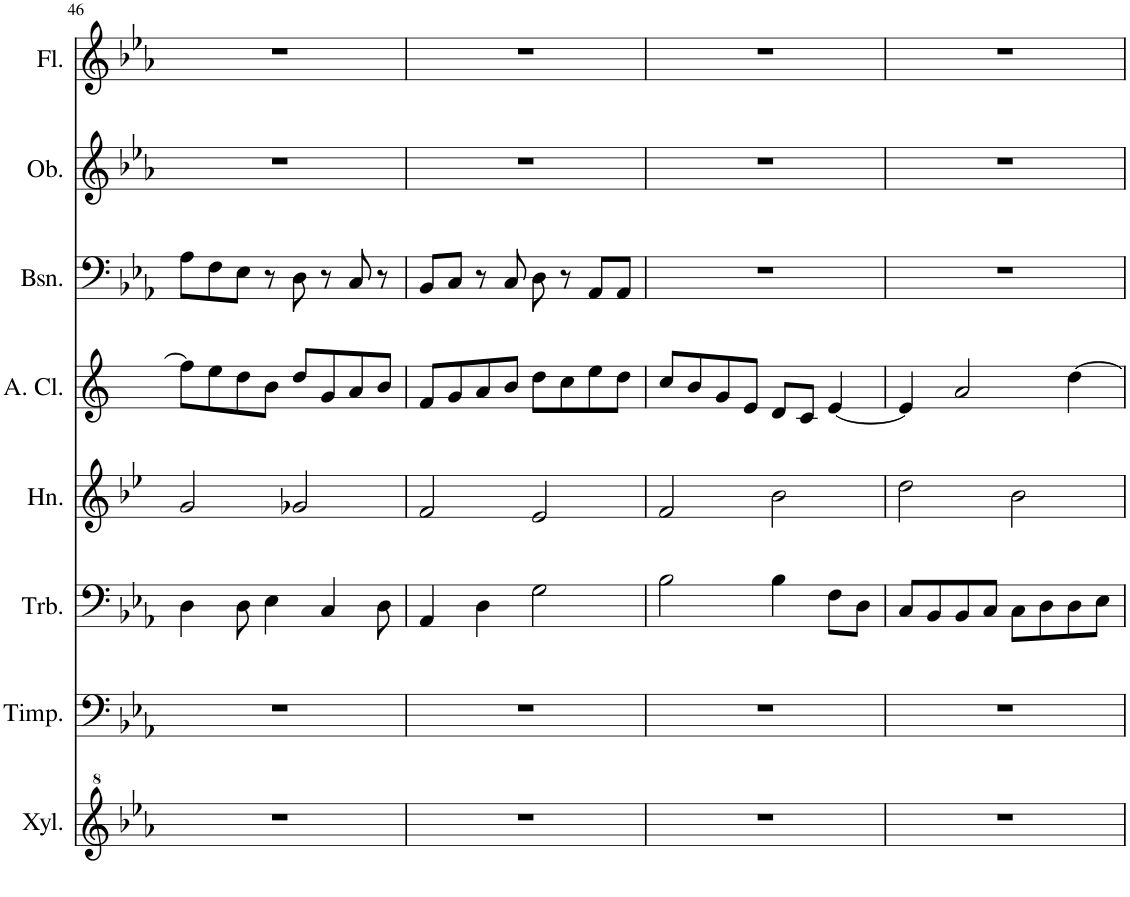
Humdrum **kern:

**kern	**kern	**kern	**kern	**kern	**kern	**kern	**kern
*part8	*part7	*part6	*part5	*part4	*part3	*part2	*part1
*staff8	*staff7	*staff6	*staff5	*staff4	*staff3	*staff2	*staff1
*I"Xylophone	*I"Timpani	*I"Trombone	*I"Horn	*I"Alto Clarinet	*I"Bassoon	*I"Oboe	*I"Flute
*I'Xyl.	*I'Timp.	*I'Trb.	*I'Hn.	*I'A. Cl.	*I'Bsn.	*I'Ob.	*I'Fl.
!!LO:PB:g=z
*clefG^2	*clefF4	*clefF4	*clefG2	*clefG2	*clefF4	*clefG2	*clefG2
*	*	*	*Trd4c7	*Trd5c9	*	*	*
*k[b-e-a-]	*k[b-e-a-]	*k[b-e-a-]	*k[b-e-]	*k[]	*k[b-e-a-]	*k[b-e-a-]	*k[b-e-a-]
*M4/4	*M4/4	*M4/4	*M4/4	*M4/4	*M4/4	*M4/4	*M4/4
=46	=46	=46	=46	=46	=46	=46	=46
1r	1r	4D\	2g/	8ff\L]	8A-\L	1r	1r
.	.	.	.	8ee\	8F\	.	.
.	.	8D\	.	8dd\	8E-\J	.	.
.	.	4E-\	.	8b\J	8r	.	.
.	.	.	2g-X/	8dd/L	8D\	.	.
.	.	4C/	.	8g/	8r	.	.
.	.	.	.	8a/	8C/	.	.
.	.	8D\	.	8b/J	8r	.	.
=47	=47	=47	=47	=47	=47	=47	=47
1r	1r	4AA-/	2f/	8f/L	8BB-/L	1r	1r
.	.	.	.	8g/	8C/J	.	.
.	.	4D\	.	8a/	8r	.	.
.	.	.	.	8b/J	8C/	.	.
.	.	2G\	2e-/	8dd\L	8D\	.	.
.	.	.	.	8cc\	8r	.	.
.	.	.	.	8ee\	8AA-/L	.	.
.	.	.	.	8dd\J	8AA-/J	.	.
=48	=48	=48	=48	=48	=48	=48	=48
1r	1r	2B-\	2f/	8cc/L	1r	1r	1r
.	.	.	.	8b/	.	.	.
.	.	.	.	8g/	.	.	.
.	.	.	.	8e/J	.	.	.
.	.	4B-\	2b-\	8d/L	.	.	.
.	.	.	.	8c/J	.	.	.
.	.	8F\L	.	[4e/	.	.	.
.	.	8D\J	.	.	.	.	.
=49	=49	=49	=49	=49	=49	=49	=49
1r	1r	8C/L	2dd\	4e/]	1r	1r	1r
.	.	8BB-/	.	.	.	.	.
.	.	8BB-/	.	2a/	.	.	.
.	.	8C/J	.	.	.	.	.
.	.	8C\L	2b-\	.	.	.	.
.	.	8D\	.	.	.	.	.
.	.	8D\	.	[4dd\	.	.	.
.	.	8E-\J	.	.	.	.	.
=	=	=	=	=	=	=	=
*-	*-	*-	*-	*-	*-	*-	*-
